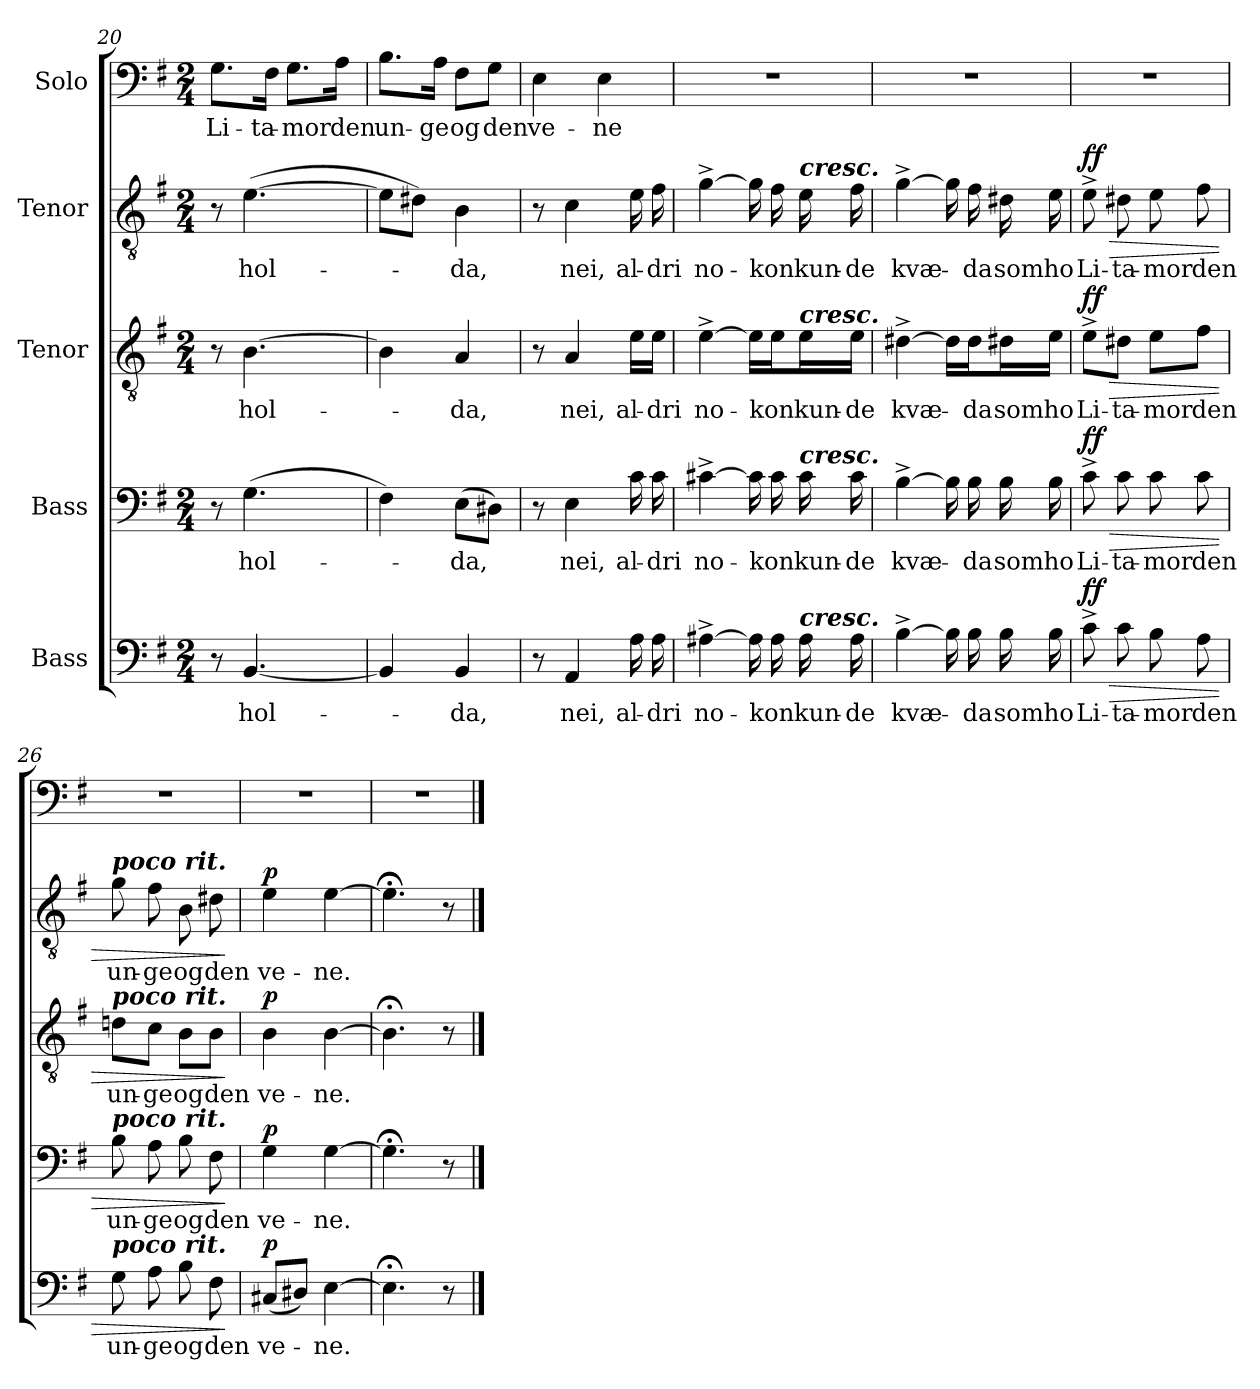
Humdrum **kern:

**kern	**text	**dynam	**kern	**text	**dynam	**kern	**text	**dynam	**kern	**text	**dynam	**kern	**text
*part5	*part5	*part5	*part4	*part4	*part4	*part3	*part3	*part3	*part2	*part2	*part2	*part1	*part1
*staff5	*staff5	*staff5	*staff4	*staff4	*staff4	*staff3	*staff3	*staff3	*staff2	*staff2	*staff2	*staff1	*staff1
*I"Bass	*	*	*I"Bass	*	*	*I"Tenor	*	*	*I"Tenor	*	*	*I"Solo	*
*clefF4	*	*	*clefF4	*	*	*clefGv2	*	*	*clefGv2	*	*	*clefF4	*
*k[f#]	*	*	*k[f#]	*	*	*k[f#]	*	*	*k[f#]	*	*	*k[f#]	*
*M2/4	*	*	*M2/4	*	*	*M2/4	*	*	*M2/4	*	*	*M2/4	*
=20	=20	=20	=20	=20	=20	=20	=20	=20	=20	=20	=20	=20	=20
!	!	!	!	!	!	!	!	!	!	!	!	!	!LO:LY:b
8r	.	.	8r	.	.	8r	.	.	8r	.	.	8.G\L	Li-
!	!LO:LY:b	!	!	!LO:LY:b	!	!	!LO:LY:b	!	!	!LO:LY:b	!	!	!
[4.BB/	-hol-	.	(>4.G\	hol-	.	[4.B\	hol-	.	(>[4.e\	hol-	.	.	.
!	!	!	!	!	!	!	!	!	!	!	!	!	!LO:LY:b
.	.	.	.	.	.	.	.	.	.	.	.	16F#\Jk	-ta-
!	!	!	!	!	!	!	!	!	!	!	!	!	!LO:LY:b
.	.	.	.	.	.	.	.	.	.	.	.	8.G\L	-mor
!	!	!	!	!	!	!	!	!	!	!	!	!	!LO:LY:b
.	.	.	.	.	.	.	.	.	.	.	.	16A\Jk	den
=21	=21	=21	=21	=21	=21	=21	=21	=21	=21	=21	=21	=21	=21
!	!	!	!	!	!	!	!	!	!	!	!	!	!LO:LY:b
4BB/]	.	.	4F#\)	.	.	4B\]	.	.	8e\L]	.	.	8.B\L	un-
.	.	.	.	.	.	.	.	.	8d#X\J)	.	.	.	.
!	!	!	!	!	!	!	!	!	!	!	!	!	!LO:LY:b
.	.	.	.	.	.	.	.	.	.	.	.	16A\Jk	-ge
!	!LO:LY:b	!	!	!LO:LY:b	!	!	!LO:LY:b	!	!	!LO:LY:b	!	!	!LO:LY:b
4BB/	-da,	.	(>8E\L	-da,	.	4A/	-da,	.	4B\	-da,	.	8F#\L	og
!	!	!	!	!	!	!	!	!	!	!	!	!	!LO:LY:b
.	.	.	8D#X\J)	.	.	.	.	.	.	.	.	8G\J	den
=22	=22	=22	=22	=22	=22	=22	=22	=22	=22	=22	=22	=22	=22
!	!	!	!	!	!	!	!	!	!	!	!	!	!LO:LY:b
8r	.	.	8r	.	.	8r	.	.	8r	.	.	4E\	ve-
!	!LO:LY:b	!	!	!LO:LY:b	!	!	!LO:LY:b	!	!	!LO:LY:b	!	!	!
4AA/	nei,	.	4E\	nei,	.	4A/	nei,	.	4c\	nei,	.	.	.
!	!	!	!	!	!	!	!	!	!	!	!	!	!LO:LY:b
.	.	.	.	.	.	.	.	.	.	.	.	4E\	-ne
!	!LO:LY:b	!	!	!LO:LY:b	!	!	!LO:LY:b	!	!	!LO:LY:b	!	!	!
16A\	al-	.	16c\	al-	.	16e\LL	al-	.	16e\	al-	.	.	.
!	!LO:LY:b	!	!	!LO:LY:b	!	!	!LO:LY:b	!	!	!LO:LY:b	!	!	!
16A\	-dri	.	16c\	-dri	.	16e\JJ	-dri	.	16f#\	-dri	.	.	.
!!LO:LB:g=z
=23	=23	=23	=23	=23	=23	=23	=23	=23	=23	=23	=23	=23	=23
!	!LO:LY:b	!	!	!LO:LY:b	!	!	!LO:LY:b	!	!	!LO:LY:b	!	!	!
[4A#X^\	no-	.	[4c#X^\	no-	.	[4e^\	no-	.	[4g^\	no-	.	2r	.
16A#\]	.	.	16c#\]	.	.	16e\LL]	.	.	16g\]	.	.	.	.
!	!LO:LY:b	!	!	!LO:LY:b	!	!	!LO:LY:b	!	!	!LO:LY:b	!	!	!
16A#\	-kon	.	16c#\	-kon	.	16e\J	-kon	.	16f#\	-kon	.	.	.
!	!	!	!	!	!	!	!	!	!LO:TX:a:Bi:t=cresc.	!	!	!	!
!	!	!	!	!	!	!LO:TX:a:Bi:t=cresc.	!	!	!	!	!	!	!
!	!	!	!LO:TX:a:Bi:t=cresc.	!	!	!	!	!	!	!	!	!	!
!LO:TX:a:Bi:t=cresc.	!	!	!	!	!	!	!	!	!	!	!	!	!
!	!LO:LY:b	!	!	!LO:LY:b	!	!	!LO:LY:b	!	!	!LO:LY:b	!	!	!
16A#\	kun-	.	16c#\	kun-	.	16e\L	kun-	.	16e\	kun-	.	.	.
!	!LO:LY:b	!	!	!LO:LY:b	!	!	!LO:LY:b	!	!	!LO:LY:b	!	!	!
16A#\	-de	.	16c#\	-de	.	16e\JJ	-de	.	16f#\	-de	.	.	.
=24	=24	=24	=24	=24	=24	=24	=24	=24	=24	=24	=24	=24	=24
!	!LO:LY:b	!	!	!LO:LY:b	!	!	!LO:LY:b	!	!	!LO:LY:b	!	!	!
[4B^\	kvæ-	.	[4B^\	kvæ-	.	[4d#X^\	kvæ-	.	[4g^\	kvæ-	.	2r	.
16B\]	.	.	16B\]	.	.	16d#\LL]	.	.	16g\]	.	.	.	.
!	!LO:LY:b	!	!	!LO:LY:b	!	!	!LO:LY:b	!	!	!LO:LY:b	!	!	!
16B\	-da	.	16B\	-da	.	16d#\J	-da	.	16f#\	-da	.	.	.
!	!LO:LY:b	!	!	!LO:LY:b	!	!	!LO:LY:b	!	!	!LO:LY:b	!	!	!
16B\	som	.	16B\	som	.	16d#X\L	som	.	16d#X\	som	.	.	.
!	!LO:LY:b	!	!	!LO:LY:b	!	!	!LO:LY:b	!	!	!LO:LY:b	!	!	!
16B\	ho	.	16B\	ho	.	16e\JJ	ho	.	16e\	ho	.	.	.
=25	=25	=25	=25	=25	=25	=25	=25	=25	=25	=25	=25	=25	=25
!	!LO:LY:b	!LO:HP:b	!	!LO:LY:b	!LO:HP:b	!	!LO:LY:b	!LO:HP:b	!	!LO:LY:b	!LO:HP:b	!	!
!	!	!LO:DY:n=1:a	!	!	!LO:DY:n=1:a	!	!	!LO:DY:n=1:a	!	!	!LO:DY:n=1:a	!	!
8c^\	Li-	> ff	8c^\	Li-	> ff	8e^\L	Li-	> ff	8e^\	Li-	> ff	2r	.
!	!LO:LY:b	!	!	!LO:LY:b	!	!	!LO:LY:b	!	!	!LO:LY:b	!	!	!
8c\	-ta-	.	8c\	-ta-	.	8d#X\J	-ta-	.	8d#X\	-ta-	.	.	.
!	!LO:LY:b	!	!	!LO:LY:b	!	!	!LO:LY:b	!	!	!LO:LY:b	!	!	!
8B\	-mor	.	8c\	-mor	.	8e\L	-mor	.	8e\	-mor	.	.	.
!	!LO:LY:b	!	!	!LO:LY:b	!	!	!LO:LY:b	!	!	!LO:LY:b	!	!	!
8A\	den	.	8c\	den	.	8f#\J	den	.	8f#\	den	.	.	.
=26	=26	=26	=26	=26	=26	=26	=26	=26	=26	=26	=26	=26	=26
!	!	!	!	!	!	!	!	!	!LO:TX:a:Bi:t=poco rit.	!	!	!	!
!	!	!	!	!	!	!LO:TX:a:Bi:t=poco rit.	!	!	!	!	!	!	!
!	!	!	!LO:TX:a:Bi:t=poco rit.	!	!	!	!	!	!	!	!	!	!
!LO:TX:a:Bi:t=poco rit.	!	!	!	!	!	!	!	!	!	!	!	!	!
!	!LO:LY:b	!	!	!LO:LY:b	!	!	!LO:LY:b	!	!	!LO:LY:b	!	!	!
8G\	un-	.	8B\	un-	.	8dn\L	un-	.	8g\	un-	.	2r	.
!	!LO:LY:b	!	!	!LO:LY:b	!	!	!LO:LY:b	!	!	!LO:LY:b	!	!	!
8A\	-ge	.	8A\	-ge	.	8c\J	-ge	.	8f#\	-ge	.	.	.
!	!LO:LY:b	!	!	!LO:LY:b	!	!	!LO:LY:b	!	!	!LO:LY:b	!	!	!
8B\	og	.	8B\	og	.	8B\L	og	.	8B\	og	.	.	.
!	!LO:LY:b	!	!	!LO:LY:b	!	!	!LO:LY:b	!	!	!LO:LY:b	!	!	!
8F#\	den	.	8F#\	den	.	8B\J	den	.	8d#X\	den	.	.	.
.	.	]	.	.	]	.	.	]	.	.	]	.	.
=27	=27	=27	=27	=27	=27	=27	=27	=27	=27	=27	=27	=27	=27
!	!LO:LY:b	!LO:DY:a	!	!LO:LY:b	!LO:DY:a	!	!LO:LY:b	!LO:DY:a	!	!LO:LY:b	!LO:DY:a	!	!
(<8C#X/L	ve-	p	4G\	ve-	p	4B\	ve-	p	4e\	ve-	p	2r	.
8D#X/J)	.	.	.	.	.	.	.	.	.	.	.	.	.
!	!LO:LY:b	!	!	!LO:LY:b	!	!	!LO:LY:b	!	!	!LO:LY:b	!	!	!
[4E\	-ne.	.	[4G\	-ne.	.	[4B\	-ne.	.	[4e\	-ne.	.	.	.
=28	=28	=28	=28	=28	=28	=28	=28	=28	=28	=28	=28	=28	=28
4.E;<\]	.	.	4.G;<\]	.	.	4.B;<\]	.	.	4.e;<\]	.	.	2r	.
8r	.	.	8r	.	.	8r	.	.	8r	.	.	.	.
==	==	==	==	==	==	==	==	==	==	==	==	==	==
*-	*-	*-	*-	*-	*-	*-	*-	*-	*-	*-	*-	*-	*-
